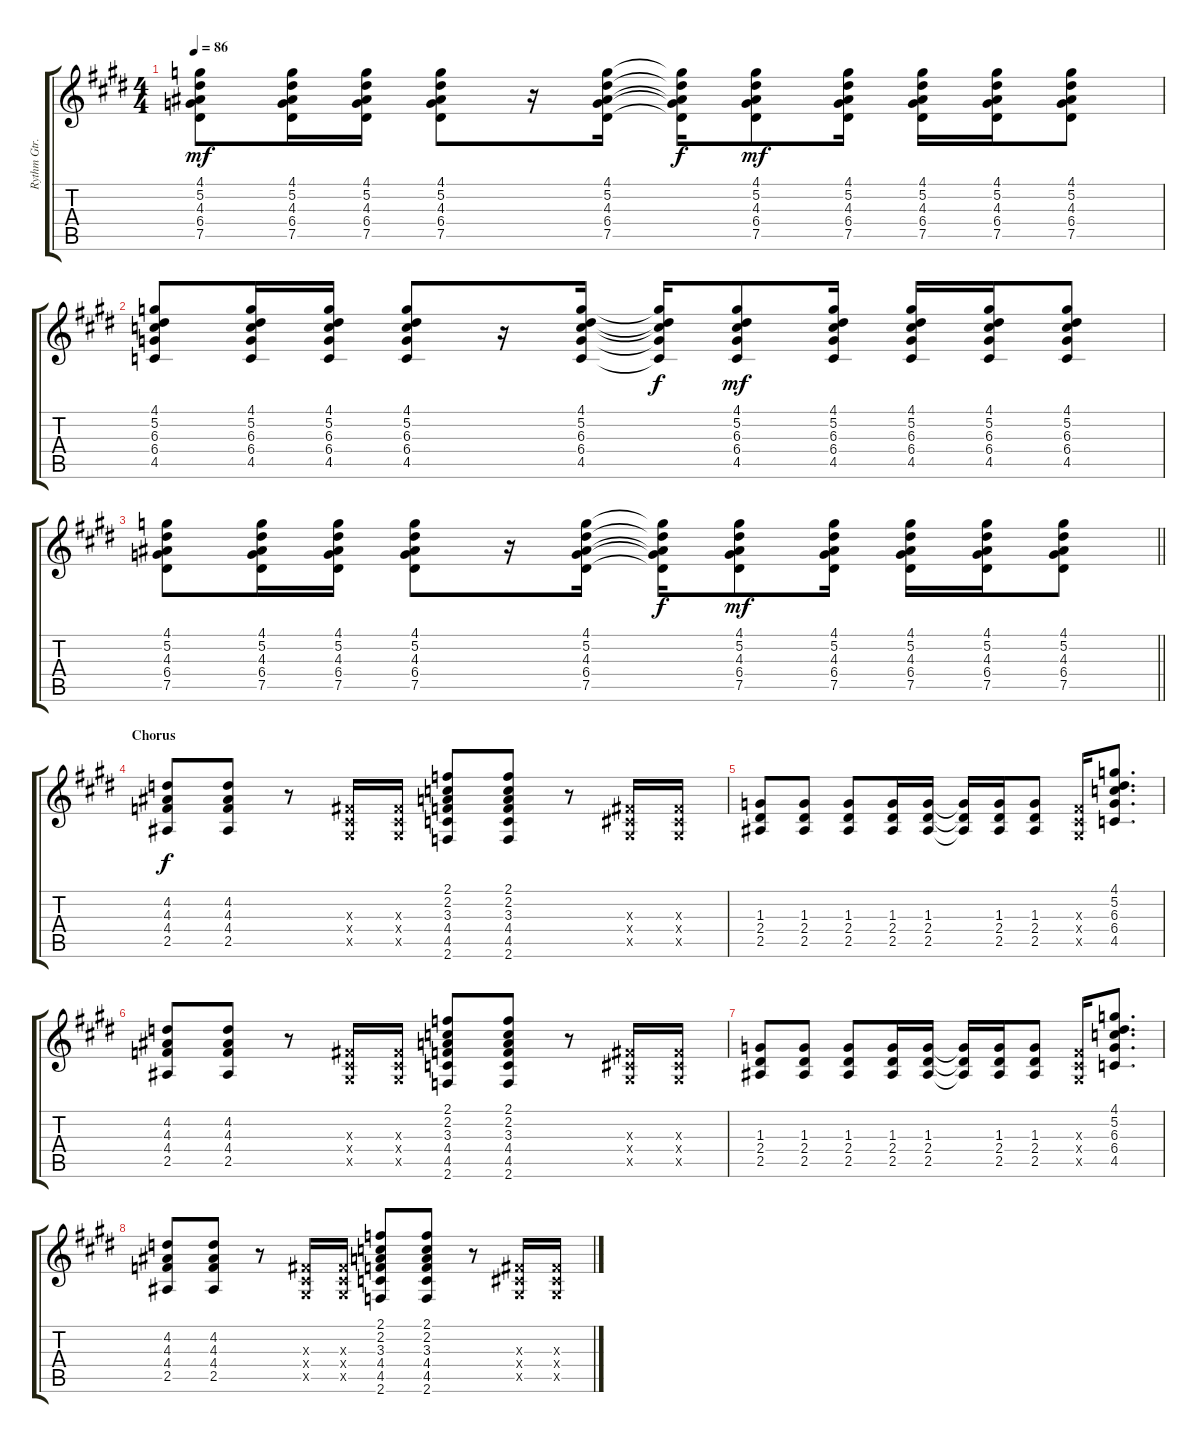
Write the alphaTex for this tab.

\track ("Rythm Gtr." "Rythm Gtr.") {instrument acousticguitarsteel}
\staff {score tabs}
\tuning (Eb4 Bb3 Gb3 Db3 Ab2 Eb2) {hide}
\ts (4 4)
\tempo 86
\clef g2
\ks e
(4.1 5.2 4.3 6.4 7.5).8{dy mf} (4.1 5.2 4.3 6.4 7.5).16 (4.1 5.2 4.3 6.4 7.5).16 (4.1 5.2 4.3 6.4 7.5).8 r.16 (4.1 5.2 4.3 6.4 7.5).16 (4.1{t} 5.2{t} 4.3{t} 6.4{t} 7.5{t}).16{dy f} (4.1 5.2 4.3 6.4 7.5).8{dy mf} (4.1 5.2 4.3 6.4 7.5).16 (4.1 5.2 4.3 6.4 7.5).16 (4.1 5.2 4.3 6.4 7.5).16 (4.1 5.2 4.3 6.4 7.5).8 |
(4.1 5.2 6.3 6.4 4.5).8 (4.1 5.2 6.3 6.4 4.5).16 (4.1 5.2 6.3 6.4 4.5).16 (4.1 5.2 6.3 6.4 4.5).8 r.16 (4.1 5.2 6.3 6.4 4.5).16 (4.1{t} 5.2{t} 6.3{t} 6.4{t} 4.5{t}).16{dy f} (4.1 5.2 6.3 6.4 4.5).8{dy mf} (4.1 5.2 6.3 6.4 4.5).16 (4.1 5.2 6.3 6.4 4.5).16 (4.1 5.2 6.3 6.4 4.5).16 (4.1 5.2 6.3 6.4 4.5).8 |
\barLineRight lightlight
(4.1 5.2 4.3 6.4 7.5).8 (4.1 5.2 4.3 6.4 7.5).16 (4.1 5.2 4.3 6.4 7.5).16 (4.1 5.2 4.3 6.4 7.5).8 r.16 (4.1 5.2 4.3 6.4 7.5).16 (4.1{t} 5.2{t} 4.3{t} 6.4{t} 7.5{t}).16{dy f} (4.1 5.2 4.3 6.4 7.5).8{dy mf} (4.1 5.2 4.3 6.4 7.5).16 (4.1 5.2 4.3 6.4 7.5).16 (4.1 5.2 4.3 6.4 7.5).16 (4.1 5.2 4.3 6.4 7.5).8 |
\section ("" "Chorus")
(4.2 4.3 4.4 2.5).8{dy f} (4.2 4.3 4.4 2.5).8 r.8 (0.3{x} 0.4{x} 0.5{x}).16 (0.3{x} 0.4{x} 0.5{x}).16 (2.1 2.2 3.3 4.4 4.5 2.6).8 (2.1 2.2 3.3 4.4 4.5 2.6).8 r.8 (0.3{x} 0.4{x} 0.5{x}).16 (0.3{x} 0.4{x} 0.5{x}).16 |
(1.3 2.4 2.5).8 (1.3 2.4 2.5).8 (1.3 2.4 2.5).8 (1.3 2.4 2.5).16 (1.3 2.4 2.5).16 (1.3{t} 2.4{t} 2.5{t}).16 (1.3 2.4 2.5).16 (1.3 2.4 2.5).8 (0.3{x} 0.4{x} 0.5{x}).16 (4.1 5.2 6.3 6.4 4.5).8{d} |
(4.2 4.3 4.4 2.5).8 (4.2 4.3 4.4 2.5).8 r.8 (0.3{x} 0.4{x} 0.5{x}).16 (0.3{x} 0.4{x} 0.5{x}).16 (2.1 2.2 3.3 4.4 4.5 2.6).8 (2.1 2.2 3.3 4.4 4.5 2.6).8 r.8 (0.3{x} 0.4{x} 0.5{x}).16 (0.3{x} 0.4{x} 0.5{x}).16 |
(1.3 2.4 2.5).8 (1.3 2.4 2.5).8 (1.3 2.4 2.5).8 (1.3 2.4 2.5).16 (1.3 2.4 2.5).16 (1.3{t} 2.4{t} 2.5{t}).16 (1.3 2.4 2.5).16 (1.3 2.4 2.5).8 (0.3{x} 0.4{x} 0.5{x}).16 (4.1 5.2 6.3 6.4 4.5).8{d} |
(4.2 4.3 4.4 2.5).8 (4.2 4.3 4.4 2.5).8 r.8 (0.3{x} 0.4{x} 0.5{x}).16 (0.3{x} 0.4{x} 0.5{x}).16 (2.1 2.2 3.3 4.4 4.5 2.6).8 (2.1 2.2 3.3 4.4 4.5 2.6).8 r.8 (0.3{x} 0.4{x} 0.5{x}).16 (0.3{x} 0.4{x} 0.5{x}).16
